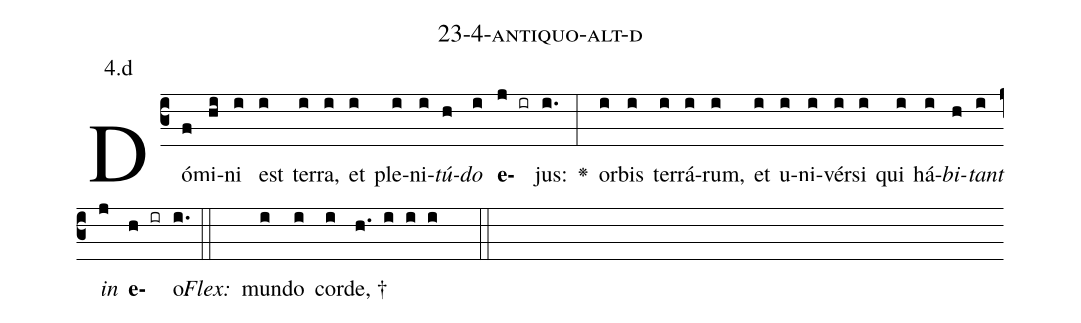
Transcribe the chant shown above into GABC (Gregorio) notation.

name: 23-4-antiquo-alt-d;
annotation: 4.d;
%%
(c3)Dó(f)mi(hi)ni(i) est(i) ter(i)ra,(i) et(i) ple(i)ni(i)<i>tú</i>(h)<i>do</i>(i) <b>e</b>(j ir)jus:(i.) <v>\greheightstar</v>(:) or(i)bis(i) ter(i)rá(i)rum,(i) et(i) u(i)ni(i)vér(i)si(i) qui(i) há(i)<i>bi</i>(h)<i>tant</i>(i) <i>in</i>(j) <b>e</b>(h ir)o.(i.) (::)
<i>Flex:</i>()  mun(i)do(i) cor(i)de, †(h. i i i  ::)

%E(i) u(h) o(i) u(j) a(h) e.(i.) (::)
